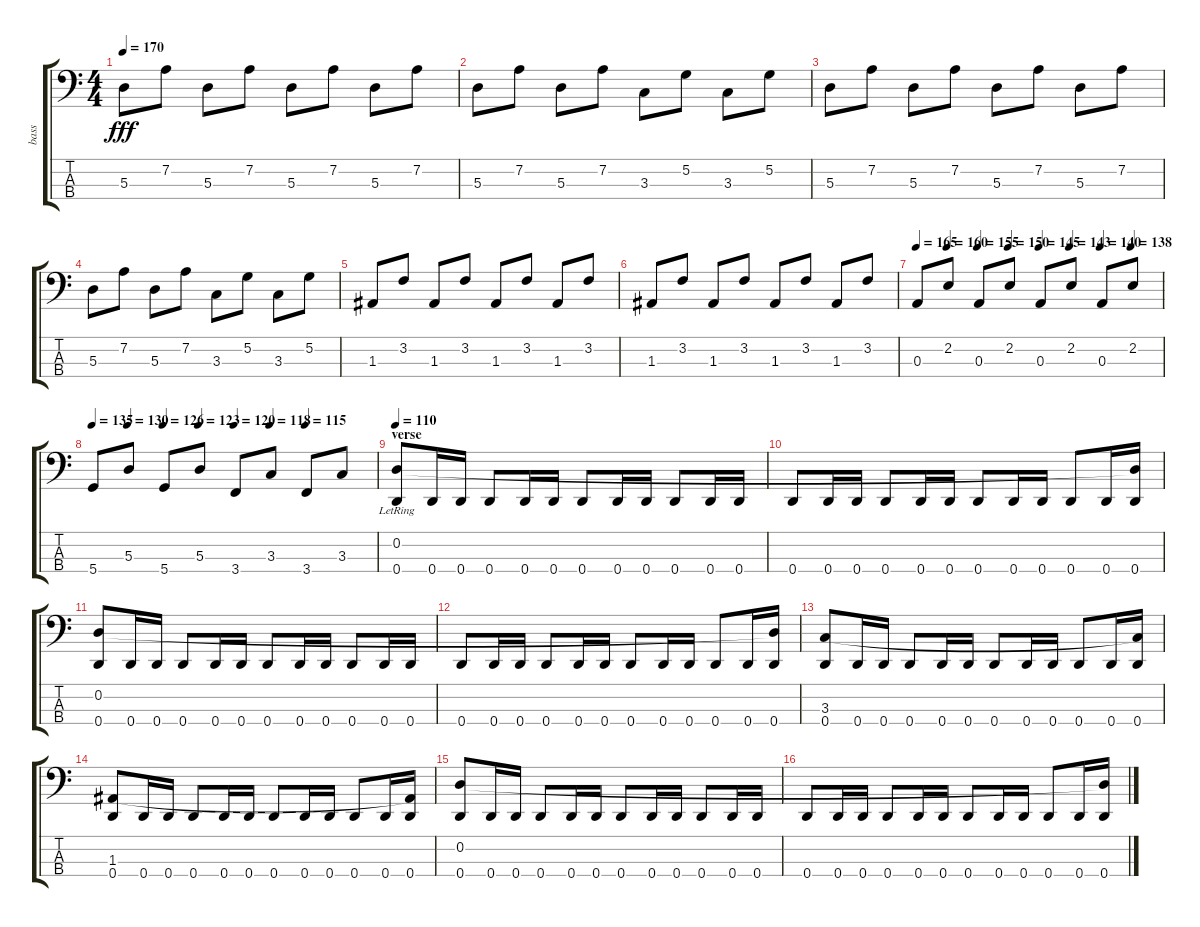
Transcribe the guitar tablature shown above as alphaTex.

\track ("bass" "bass") {instrument electricbassfinger}
\staff {score tabs}
\tuning (G2 D2 A1 D1) {hide}
\ts (4 4)
\tempo 170
\clef f4
\ks c
5.3.8{dy fff} 7.2.8 5.3.8 7.2.8 5.3.8 7.2.8 5.3.8 7.2.8 |
5.3.8 7.2.8 5.3.8 7.2.8 3.3.8 5.2.8 3.3.8 5.2.8 |
5.3.8 7.2.8 5.3.8 7.2.8 5.3.8 7.2.8 5.3.8 7.2.8 |
5.3.8 7.2.8 5.3.8 7.2.8 3.3.8 5.2.8 3.3.8 5.2.8 |
1.3.8 3.2.8 1.3.8 3.2.8 1.3.8 3.2.8 1.3.8 3.2.8 |
1.3.8 3.2.8 1.3.8 3.2.8 1.3.8 3.2.8 1.3.8 3.2.8 |
\tempo 165
\tempo (160 0.125)
\tempo (155 0.25)
\tempo (150 0.375)
\tempo (145 0.5)
\tempo (143 0.625)
\tempo (140 0.75)
\tempo (138 0.875)
0.3.8 2.2.8 0.3.8 2.2.8 0.3.8 2.2.8 0.3.8 2.2.8 |
\tempo 135
\tempo (130 0.125)
\tempo (126 0.25)
\tempo (123 0.375)
\tempo (120 0.5)
\tempo (118 0.625)
\tempo (115 0.75)
5.4.8 5.3.8 5.4.8 5.3.8 3.4.8 3.3.8 3.4.8 3.3.8 |
\section ("" "verse")
\tempo 110
(0.2{lr} 0.4).8 0.4.16 0.4.16 0.4.8 0.4.16 0.4.16 0.4.8 0.4.16 0.4.16 0.4.8 0.4.16 0.4.16 |
0.4.8 0.4.16 0.4.16 0.4.8 0.4.16 0.4.16 0.4.8 0.4.16 0.4.16 0.4.8 0.4.16 (0.2{t} 0.4).16 |
(0.2 0.4).8 0.4.16 0.4.16 0.4.8 0.4.16 0.4.16 0.4.8 0.4.16 0.4.16 0.4.8 0.4.16 0.4.16 |
0.4.8 0.4.16 0.4.16 0.4.8 0.4.16 0.4.16 0.4.8 0.4.16 0.4.16 0.4.8 0.4.16 (0.2{t} 0.4).16 |
(3.3 0.4).8 0.4.16 0.4.16 0.4.8 0.4.16 0.4.16 0.4.8 0.4.16 0.4.16 0.4.8 0.4.16 (3.3{t} 0.4).16 |
(1.3 0.4).8 0.4.16 0.4.16 0.4.8 0.4.16 0.4.16 0.4.8 0.4.16 0.4.16 0.4.8 0.4.16 (1.3{t} 0.4).16 |
(0.2 0.4).8 0.4.16 0.4.16 0.4.8 0.4.16 0.4.16 0.4.8 0.4.16 0.4.16 0.4.8 0.4.16 0.4.16 |
0.4.8 0.4.16 0.4.16 0.4.8 0.4.16 0.4.16 0.4.8 0.4.16 0.4.16 0.4.8 0.4.16 (0.2{t} 0.4).16
